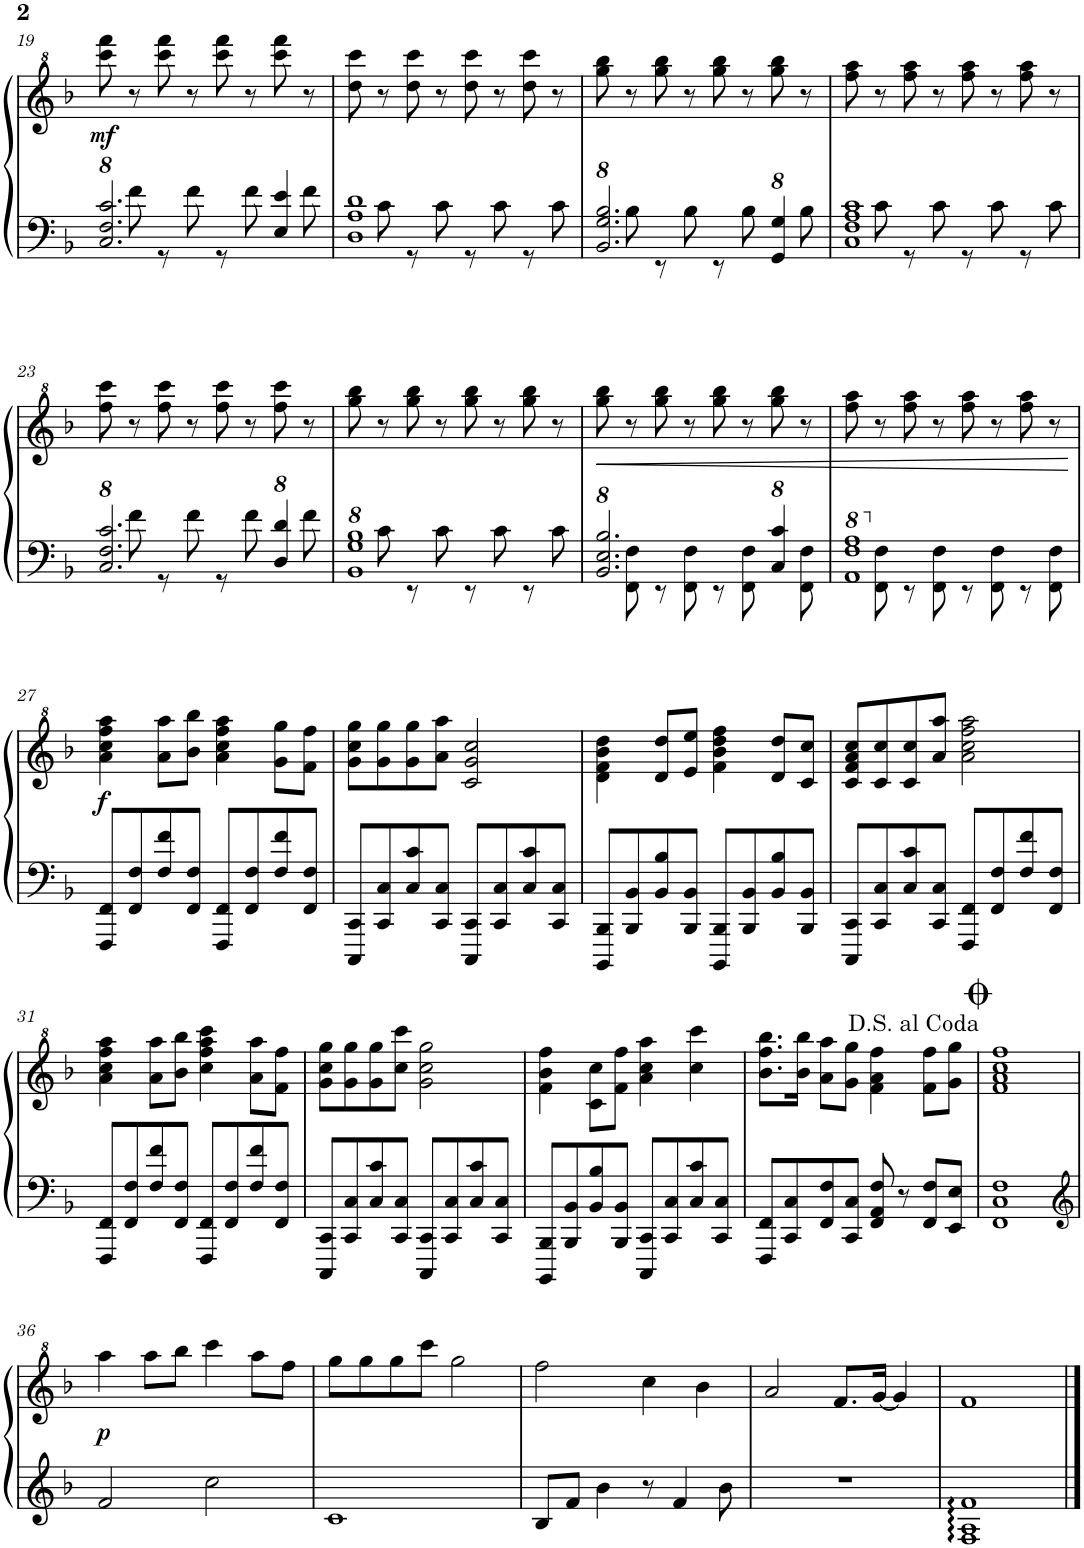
**kern	**kern	**dynam
*part1	*part1	*part1
*staff2	*staff1	*staff1/2
*I"Piano	*	*
*I'Pno.	*	*
!!LO:PB:g=z
*clefF4	*clefG^2	*
*k[b-]	*k[b-]	*
*M4/4	*M4/4	*
=19	=19	=19
*^	*	*
!	!	!	!LO:DY:b
2.c/ 2.f/ 2.cc/	8ryy	8cccc\ 8ffff\	mf
.	8f\	8r	.
.	8r	8cccc\ 8ffff\	.
.	8f\	8r	.
.	8r	8cccc\ 8ffff\	.
.	8f\	8r	.
4E/ 4e/	8ryy	8cccc\ 8ffff\	.
.	8f\	8r	.
=20	=20	=20	=20
1D 1A 1d	8ryy	8ddd\ 8cccc\	.
.	8c\	8r	.
.	8r	8ddd\ 8cccc\	.
.	8c\	8r	.
.	8r	8ddd\ 8cccc\	.
.	8c\	8r	.
.	8r	8ddd\ 8cccc\	.
.	8c\	8r	.
=21	=21	=21	=21
2.B-/ 2.g/ 2.b-/	8ryy	8ggg\ 8bbb-\	.
.	8B-\	8r	.
.	8r	8ggg\ 8bbb-\	.
.	8B-\	8r	.
.	8r	8ggg\ 8bbb-\	.
.	8B-\	8r	.
4G/ 4g/	8ryy	8ggg\ 8bbb-\	.
.	8B-\	8r	.
=22	=22	=22	=22
1C 1F 1A 1c	8ryy	8fff\ 8aaa\	.
.	8c\	8r	.
.	8r	8fff\ 8aaa\	.
.	8c\	8r	.
.	8r	8fff\ 8aaa\	.
.	8c\	8r	.
.	8r	8fff\ 8aaa\	.
.	8c\	8r	.
!!LO:LB:g=z
=23	=23	=23	=23
2.c/ 2.f/ 2.cc/	8ryy	8fff\ 8cccc\	.
.	8f\	8r	.
.	8r	8fff\ 8cccc\	.
.	8f\	8r	.
.	8r	8fff\ 8cccc\	.
.	8f\	8r	.
4d/ 4dd/	8ryy	8fff\ 8cccc\	.
.	8f\	8r	.
=24	=24	=24	=24
1B- 1g 1b-	8ryy	8ggg\ 8bbb-\	.
.	8c\	8r	.
.	8r	8ggg\ 8bbb-\	.
.	8c\	8r	.
.	8r	8ggg\ 8bbb-\	.
.	8c\	8r	.
.	8r	8ggg\ 8bbb-\	.
.	8c\	8r	.
=25	=25	=25	=25
!	!	!	!LO:HP:b
2.B-/ 2.e/ 2.b-/	8ryy	8ggg\ 8bbb-\	<
.	8FF\ 8F\	8r	.
.	8r	8ggg\ 8bbb-\	.
.	8FF\ 8F\	8r	.
.	8r	8ggg\ 8bbb-\	.
.	8FF\ 8F\	8r	.
4c/ 4cc/	8ryy	8ggg\ 8bbb-\	.
.	8FF\ 8F\	8r	.
=26	=26	=26	=26
1A 1f 1a	8ryy	8fff\ 8aaa\	.
.	8FF\ 8F\	8r	.
.	8r	8fff\ 8aaa\	.
.	8FF\ 8F\	8r	.
.	8r	8fff\ 8aaa\	.
.	8FF\ 8F\	8r	.
.	8r	8fff\ 8aaa\	.
.	8FF\ 8F\	8r	.
*v	*v	*	*
.	.	[
!!LO:LB:g=z
=27	=27	=27
!	!	!LO:DY:b
8FFF/ 8FF/L	4aa\ 4ccc\ 4fff\ 4aaa\	f
8FF/ 8F/	.	.
8F/ 8f/	8aa\ 8aaa\L	.
8FF/ 8F/J	8bb-\ 8bbb-\J	.
8FFF/ 8FF/L	4aa\ 4ccc\ 4fff\ 4aaa\	.
8FF/ 8F/	.	.
8F/ 8f/	8gg\ 8ggg\L	.
8FF/ 8F/J	8ff\ 8fff\J	.
=28	=28	=28
8CCC/ 8CC/L	8gg\ 8ccc\ 8ggg\L	.
8CC/ 8C/	8gg\ 8ggg\	.
8C/ 8c/	8gg\ 8ggg\	.
8CC/ 8C/J	8aa\ 8aaa\J	.
8CCC/ 8CC/L	2cc/ 2gg/ 2ccc/	.
8CC/ 8C/	.	.
8C/ 8c/	.	.
8CC/ 8C/J	.	.
=29	=29	=29
8BBBB-/ 8BBB-/L	4dd\ 4ff\ 4bb-\ 4ddd\	.
8BBB-/ 8BB-/	.	.
8BB-/ 8B-/	8dd/ 8ddd/L	.
8BBB-/ 8BB-/J	8ee/ 8eee/J	.
8BBBB-/ 8BBB-/L	4ff\ 4bb-\ 4ddd\ 4fff\	.
8BBB-/ 8BB-/	.	.
8BB-/ 8B-/	8dd/ 8ddd/L	.
8BBB-/ 8BB-/J	8cc/ 8ccc/J	.
=30	=30	=30
8CCC/ 8CC/L	8cc/ 8ff/ 8aa/ 8ccc/L	.
8CC/ 8C/	8cc/ 8ccc/	.
8C/ 8c/	8cc/ 8ccc/	.
8CC/ 8C/J	8aa/ 8aaa/J	.
8FFF/ 8FF/L	2aa\ 2ccc\ 2fff\ 2aaa\	.
8FF/ 8F/	.	.
8F/ 8f/	.	.
8FF/ 8F/J	.	.
!!LO:LB:g=z
=31	=31	=31
8FFF/ 8FF/L	4aa\ 4ccc\ 4fff\ 4aaa\	.
8FF/ 8F/	.	.
8F/ 8f/	8aa\ 8aaa\L	.
8FF/ 8F/J	8bb-\ 8bbb-\J	.
8FFF/ 8FF/L	4ccc\ 4fff\ 4aaa\ 4cccc\	.
8FF/ 8F/	.	.
8F/ 8f/	8aa\ 8aaa\L	.
8FF/ 8F/J	8ff\ 8fff\J	.
=32	=32	=32
8CCC/ 8CC/L	8gg\ 8ccc\ 8ggg\L	.
8CC/ 8C/	8gg\ 8ggg\	.
8C/ 8c/	8gg\ 8ggg\	.
8CC/ 8C/J	8ccc\ 8cccc\J	.
8CCC/ 8CC/L	2gg\ 2ccc\ 2ggg\	.
8CC/ 8C/	.	.
8C/ 8c/	.	.
8CC/ 8C/J	.	.
=33	=33	=33
8BBBB-/ 8BBB-/L	4ff\ 4bb-\ 4fff\	.
8BBB-/ 8BB-/	.	.
8BB-/ 8B-/	8cc\ 8ccc\L	.
8BBB-/ 8BB-/J	8ff\ 8fff\J	.
8CCC/ 8CC/L	4aa\ 4ccc\ 4aaa\	.
8CC/ 8C/	.	.
8C/ 8c/	4ccc\ 4cccc\	.
8CC/ 8C/J	.	.
=34	=34	=34
8FFF/ 8FF/L	8.bb-\ 8.fff\ 8.bbb-\L	.
8CC/ 8C/	.	.
.	16bb-\ 16bbb-\Jk	.
8FF/ 8F/	8aa\ 8aaa\L	.
8CC/ 8C/J	8gg\ 8ggg\J	.
8FF/ 8AA/ 8F/	4ff\ 4aa\ 4fff\	.
8r	.	.
8FF/ 8F/L	8ff\ 8fff\L	.
8EE/ 8E/J	8gg\ 8ggg\J	.
=35	=35	=35
1FF 1C 1F	1ff 1aa 1ccc 1fff	.
!!LO:LB:g=z
=36	=36	=36
*clefG2	*	*
!	!	!LO:DY:b
2f/	4aaa\	p
.	8aaa\L	.
.	8bbb-\J	.
2cc\	4cccc\	.
.	8aaa\L	.
.	8fff\J	.
=37	=37	=37
1c	8ggg\L	.
.	8ggg\	.
.	8ggg\	.
.	8cccc\J	.
.	2ggg\	.
=38	=38	=38
8B-/L	2fff\	.
8f/J	.	.
4b-\	.	.
8r	4ccc\	.
4f/	.	.
.	4bb-\	.
8b-\	.	.
=39	=39	=39
1r	2aa/	.
.	8.ff/L	.
.	[16gg/Jk	.
.	4gg/]	.
=40	=40	=40
1F 1A 1f	1ff	.
==	==	==
*-	*-	*-
